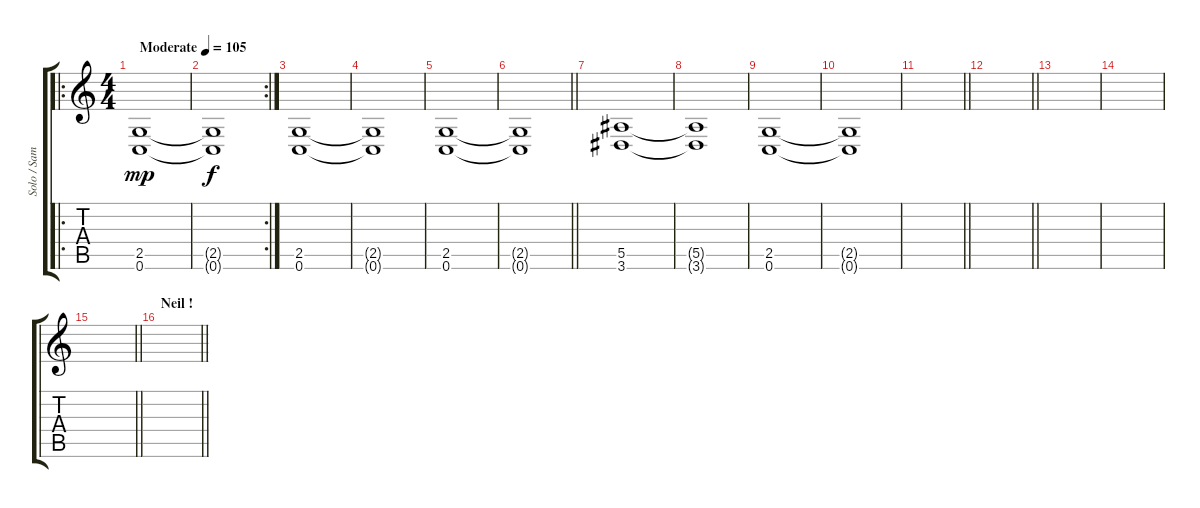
\track ("Solo / Samples" "Solo / Sam") {instrument overdrivenguitar}
\staff {score tabs}
\tuning (C4 G3 Eb3 Bb2 F2 C2) {hide}
\ro
\ts (4 4)
\tempo (105 "Moderate")
\clef g2
\ks c
(2.5 0.6).1{dy mp instrument overdrivenguitar} |
\rc 2
(2.5{t} 0.6{t}).1{dy f} |
(2.5 0.6).1 |
(2.5{t} 0.6{t}).1 |
(2.5 0.6).1 |
\barLineRight lightlight
(2.5{t} 0.6{t}).1 |
\section ("" "")
(5.5 3.6).1 |
(5.5{t} 3.6{t}).1 |
(2.5 0.6).1 |
(2.5{t} 0.6{t}).1 |
\barLineRight lightlight
|
\section ("" "")
\barLineRight lightlight
|
|
|
\barLineRight lightlight
|
\section ("" "Neil !")
\barLineRight lightlight
